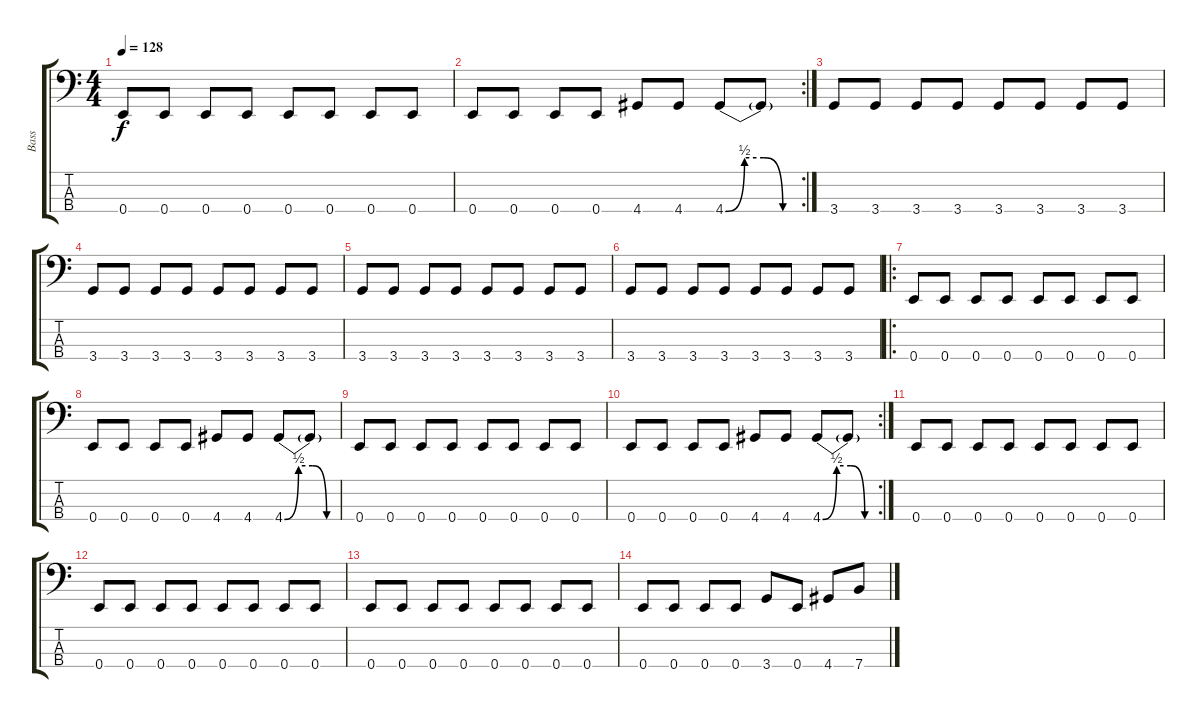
\track ("Bass" "Bass") {instrument electricbasspick}
\staff {score tabs}
\tuning (G2 D2 A1 E1) {hide}
\ts (4 4)
\tempo 128
\clef f4
\ks c
0.4.8{dy f} 0.4.8 0.4.8 0.4.8 0.4.8 0.4.8 0.4.8 0.4.8 |
\rc 2
0.4.8 0.4.8 0.4.8 0.4.8 4.4.8 4.4.8 4.4{be (custom 0 0 15 2 30 2 45 0 60 0)}.8 4.4{t}.8 |
3.4.8 3.4.8 3.4.8 3.4.8 3.4.8 3.4.8 3.4.8 3.4.8 |
3.4.8 3.4.8 3.4.8 3.4.8 3.4.8 3.4.8 3.4.8 3.4.8 |
3.4.8 3.4.8 3.4.8 3.4.8 3.4.8 3.4.8 3.4.8 3.4.8 |
3.4.8 3.4.8 3.4.8 3.4.8 3.4.8 3.4.8 3.4.8 3.4.8 |
\ro
0.4.8 0.4.8 0.4.8 0.4.8 0.4.8 0.4.8 0.4.8 0.4.8 |
0.4.8 0.4.8 0.4.8 0.4.8 4.4.8 4.4.8 4.4{be (custom 0 0 15 2 30 2 45 0 60 0)}.8 4.4{t}.8 |
0.4.8 0.4.8 0.4.8 0.4.8 0.4.8 0.4.8 0.4.8 0.4.8 |
\rc 2
0.4.8 0.4.8 0.4.8 0.4.8 4.4.8 4.4.8 4.4{be (custom 0 0 15 2 30 2 45 0 60 0)}.8 4.4{t}.8 |
0.4.8 0.4.8 0.4.8 0.4.8 0.4.8 0.4.8 0.4.8 0.4.8 |
0.4.8 0.4.8 0.4.8 0.4.8 0.4.8 0.4.8 0.4.8 0.4.8 |
0.4.8 0.4.8 0.4.8 0.4.8 0.4.8 0.4.8 0.4.8 0.4.8 |
0.4.8 0.4.8 0.4.8 0.4.8 3.4.8 0.4.8 4.4.8 7.4.8
